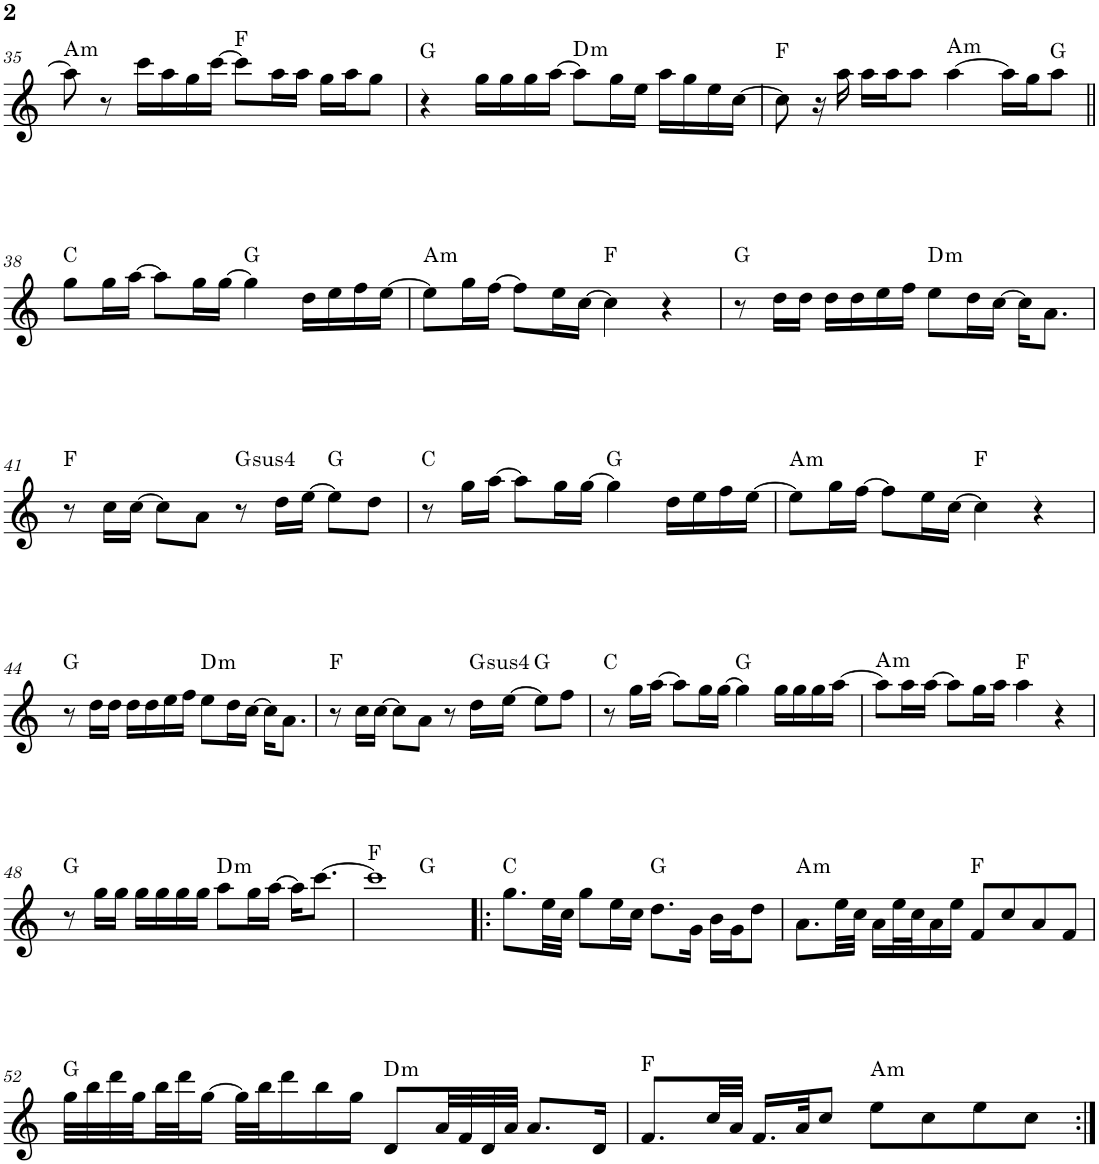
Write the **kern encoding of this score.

**kern	**harte
*part1	*part1
*staff1	*
*I"P1	*
!!LO:PB:g=z
*clefG2	*
*k[]	*
*M4/4	*
=35	=35
!	!LO:H:kt=m
8aa\]	A:min
8r	.
16ccc\LL	.
16aa\	.
16gg\	.
[>16ccc\JJ	.
8ccc\L]	F:maj
16aa\L	.
16aa\JJ	.
16gg\LL	.
16aa\J	.
8gg\J	.
=36	=36
4r	G:maj
16gg\LL	.
16gg\	.
16gg\	.
[>16aa\JJ	.
!	!LO:H:kt=m
8aa\L]	D:min
16gg\L	.
16ee\JJ	.
16aa\LL	.
16gg\	.
16ee\	.
[>16cc\JJ	.
=37	=37
8cc\]	F:maj
16r	.
16aa\	.
16aa\LL	.
16aa\J	.
8aa\J	.
!	!LO:H:kt=m
[>4aa\	A:min
16aa\LL]	.
16gg\J	.
8aa\J	G:maj
!!LO:LB:g=z
=38||	=38||
8gg\L	C:maj
16gg\L	.
[>16aa\JJ	.
8aa\L]	.
16gg\L	.
[>16gg\JJ	.
4gg\]	G:maj
16dd\LL	.
16ee\	.
16ff\	.
[>16ee\JJ	.
=39	=39
!	!LO:H:kt=m
8ee\L]	A:min
16gg\L	.
[>16ff\JJ	.
8ff\L]	.
16ee\L	.
[>16cc\JJ	.
4cc\]	F:maj
4r	.
=40	=40
8r	G:maj
16dd\LL	.
16dd\JJ	.
16dd\LL	.
16dd\	.
16ee\	.
16ff\JJ	.
!	!LO:H:kt=m
8ee\L	D:min
16dd\L	.
[>16cc\JJ	.
16cc\KL]	.
8.a\J	.
!!LO:LB:g=z
=41	=41
8r	F:maj
16cc\LL	.
[>16cc\JJ	.
8cc\L]	.
8a\J	.
!	!LO:H:kt=4
8r	G:sus4
16dd\LL	.
[>16ee\JJ	.
8ee\L]	G:maj
8dd\J	.
=42	=42
8r	C:maj
16gg\LL	.
[>16aa\JJ	.
8aa\L]	.
16gg\L	.
[>16gg\JJ	.
4gg\]	G:maj
16dd\LL	.
16ee\	.
16ff\	.
[>16ee\JJ	.
=43	=43
!	!LO:H:kt=m
8ee\L]	A:min
16gg\L	.
[>16ff\JJ	.
8ff\L]	.
16ee\L	.
[>16cc\JJ	.
4cc\]	F:maj
4r	.
!!LO:LB:g=z
=44	=44
8r	G:maj
16dd\LL	.
16dd\JJ	.
16dd\LL	.
16dd\	.
16ee\	.
16ff\JJ	.
!	!LO:H:kt=m
8ee\L	D:min
16dd\L	.
[>16cc\JJ	.
16cc\KL]	.
8.a\J	.
=45	=45
8r	F:maj
16cc\LL	.
[>16cc\JJ	.
8cc\L]	.
8a\J	.
8r	.
!	!LO:H:kt=4
16dd\LL	G:sus4
[>16ee\JJ	.
8ee\L]	G:maj
8ff\J	.
=46	=46
8r	C:maj
16gg\LL	.
[>16aa\JJ	.
8aa\L]	.
16gg\L	.
[>16gg\JJ	.
4gg\]	G:maj
16gg\LL	.
16gg\	.
16gg\	.
[>16aa\JJ	.
=47	=47
!	!LO:H:kt=m
8aa\L]	A:min
16aa\L	.
[>16aa\JJ	.
8aa\L]	.
16gg\L	.
16aa\JJ	.
4aa\	F:maj
4r	.
!!LO:LB:g=z
=48	=48
8r	G:maj
16gg\LL	.
16gg\JJ	.
16gg\LL	.
16gg\	.
16gg\	.
16gg\JJ	.
!	!LO:H:kt=m
8aa\L	D:min
16gg\L	.
[>16aa\JJ	.
16aa\KL]	.
[>8.ccc\J	.
=49	=49
*^	*
1ccc]	2ryy	F:maj
.	2ryy	G:maj
*v	*v	*
=50!|:	=50!|:
8.gg\L	C:maj
32ee\LL	.
32cc\JJJ	.
8gg\L	.
16ee\L	.
16cc\JJ	.
8.dd\L	G:maj
16g\Jk	.
16b\LL	.
16g\J	.
8dd\J	.
=51	=51
!	!LO:H:kt=m
8.a\L	A:min
32ee\LL	.
32cc\JJJ	.
16a\LL	.
32ee\L	.
32cc\J	.
16a\	.
16ee\JJ	.
8f/L	F:maj
8cc/	.
8a/	.
8f/J	.
!!LO:LB:g=z
=52	=52
32gg\LLL	G:maj
32bb\	.
32ddd\	.
32gg\JJ	.
32bb\LL	.
32ddd\J	.
[>16gg\JJ	.
32gg\LLL]	.
32bb\J	.
16ddd\	.
16bb\	.
16gg\JJ	.
!	!LO:H:kt=m
8d/L	D:min
32a/LL	.
32f/	.
32d/	.
32a/JJJ	.
8.a/L	.
16d/Jk	.
=53	=53
8.f/L	F:maj
32cc/LL	.
32a/JJJ	.
16.f/LL	.
32a/JK	.
8cc/J	.
!	!LO:H:kt=m
8ee\L	A:min
8cc\	.
8ee\	.
8cc\J	.
=:|!	=:|!
*-	*-
